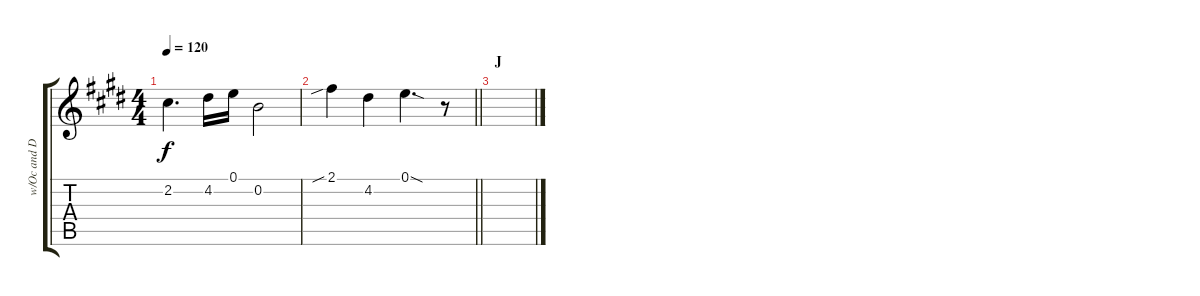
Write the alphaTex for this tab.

\track ("w/Oc and Del" "w/Oc and D") {instrument acousticguitarsteel}
\staff {score tabs}
\tuning (E4 B3 G3 D3 A2 E2) {hide}
\ts (4 4)
\tempo 120
\clef g2
\ks e
2.2.4{d dy f} 4.2.16 0.1.16 0.2.2 |
\barLineRight lightlight
2.1{sib}.4 4.2.4 0.1{sod}.4{d} r.8 |
\section ("" "J")
